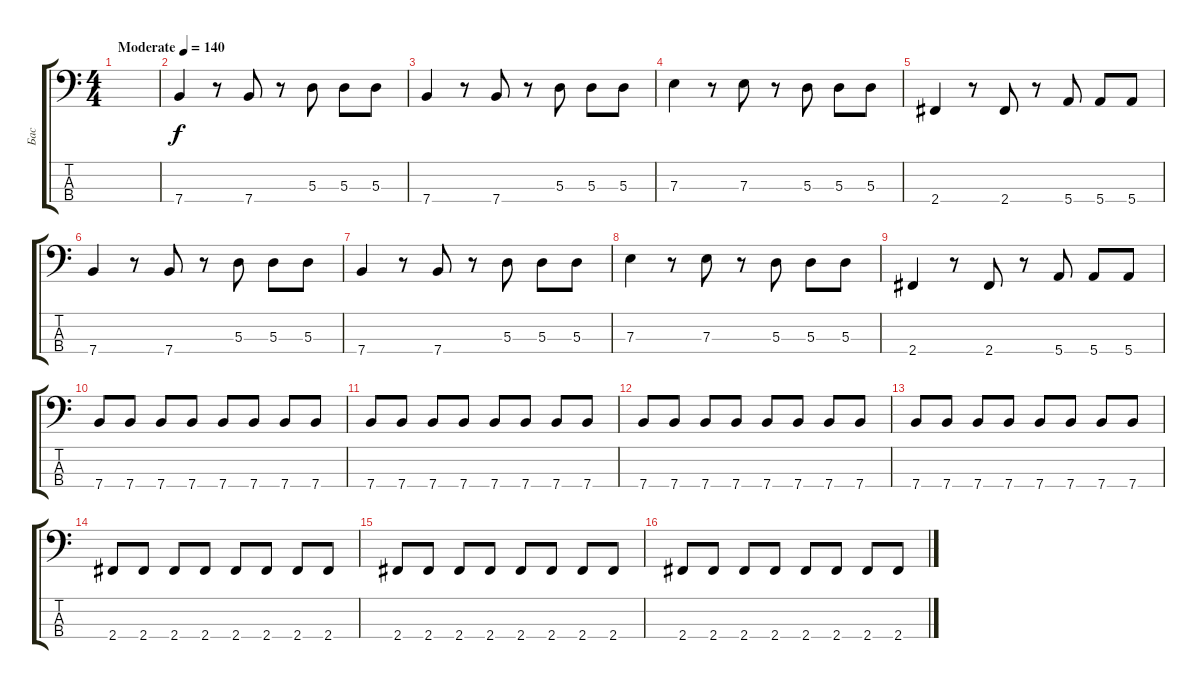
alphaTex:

\track ("Бас" "Бас") {instrument electricbassfinger}
\staff {score tabs}
\tuning (G2 D2 A1 E1) {hide}
\ts (4 4)
\tempo (140 "Moderate")
\clef f4
\ks c
|
7.4.4 r.8 7.4.8 r.8 5.3.8 5.3.8 5.3.8 |
7.4.4 r.8 7.4.8 r.8 5.3.8 5.3.8 5.3.8 |
7.3.4 r.8 7.3.8 r.8 5.3.8 5.3.8 5.3.8 |
2.4.4 r.8 2.4.8 r.8 5.4.8 5.4.8 5.4.8 |
7.4.4 r.8 7.4.8 r.8 5.3.8 5.3.8 5.3.8 |
7.4.4 r.8 7.4.8 r.8 5.3.8 5.3.8 5.3.8 |
7.3.4 r.8 7.3.8 r.8 5.3.8 5.3.8 5.3.8 |
2.4.4 r.8 2.4.8 r.8 5.4.8 5.4.8 5.4.8 |
7.4.8 7.4.8 7.4.8 7.4.8 7.4.8 7.4.8 7.4.8 7.4.8 |
7.4.8 7.4.8 7.4.8 7.4.8 7.4.8 7.4.8 7.4.8 7.4.8 |
7.4.8 7.4.8 7.4.8 7.4.8 7.4.8 7.4.8 7.4.8 7.4.8 |
7.4.8 7.4.8 7.4.8 7.4.8 7.4.8 7.4.8 7.4.8 7.4.8 |
2.4.8 2.4.8 2.4.8 2.4.8 2.4.8 2.4.8 2.4.8 2.4.8 |
2.4.8 2.4.8 2.4.8 2.4.8 2.4.8 2.4.8 2.4.8 2.4.8 |
2.4.8 2.4.8 2.4.8 2.4.8 2.4.8 2.4.8 2.4.8 2.4.8
